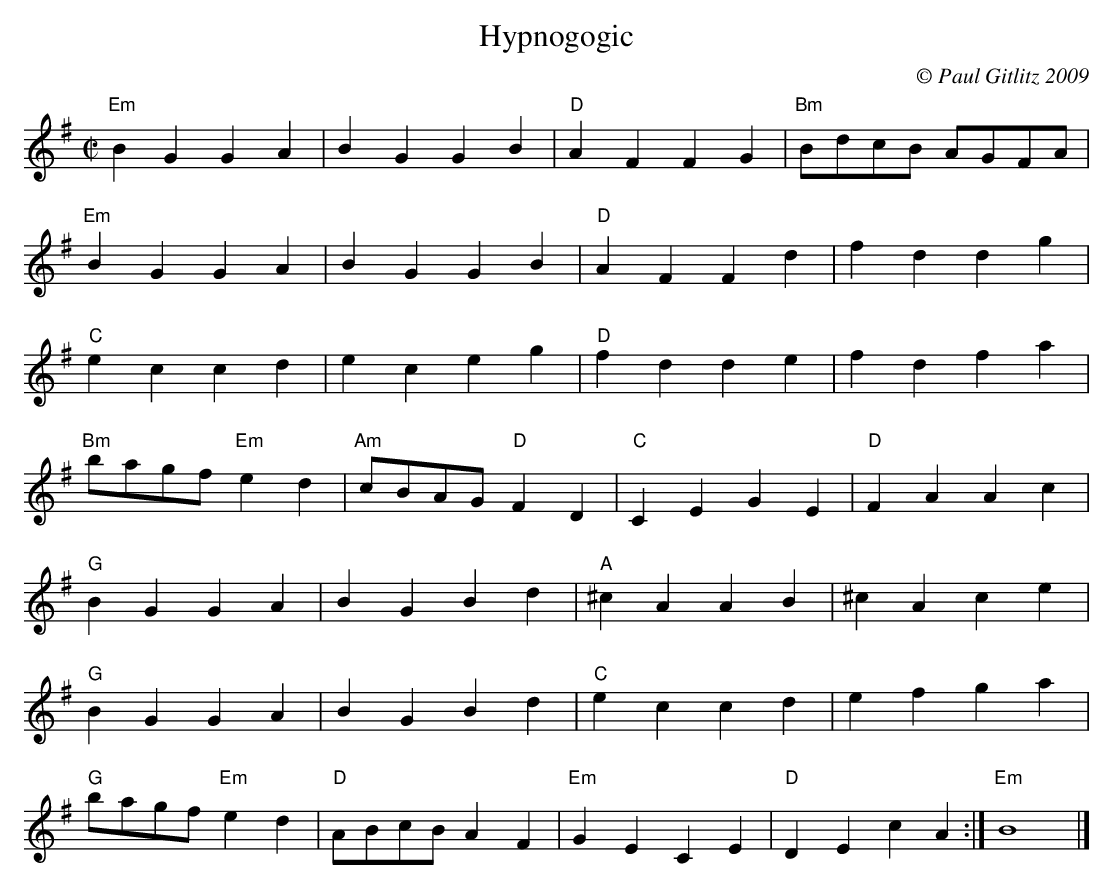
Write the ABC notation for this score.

X:1
T:Hypnogogic
M:C|
C:© Paul Gitlitz 2009
K:Em
"Em"B2G2G2A2|B2G2G2B2|"D"A2F2F2G2|"Bm"BdcB AGFA|!
"Em"B2G2G2A2|B2G2G2B2|"D"A2F2F2d2|f2d2d2g2|!
"C"e2c2c2d2|e2c2e2g2|"D"f2d2d2e2|f2d2f2a2|!
"Bm"bagf "Em"e2d2|"Am"cBAG "D"F2D2|"C"C2E2G2E2|"D"F2A2A2c2|!
"G"B2G2G2A2|B2G2B2d2|"A"^c2A2A2B2|^c2A2c2e2|!
"G"B2G2G2A2|B2G2B2d2|"C"e2c2c2d2|e2f2g2a2|!
"G"bagf "Em"e2d2|"D"ABcB A2F2|"Em"G2E2C2E2|"D"D2E2c2A2:|"Em"B8|]
